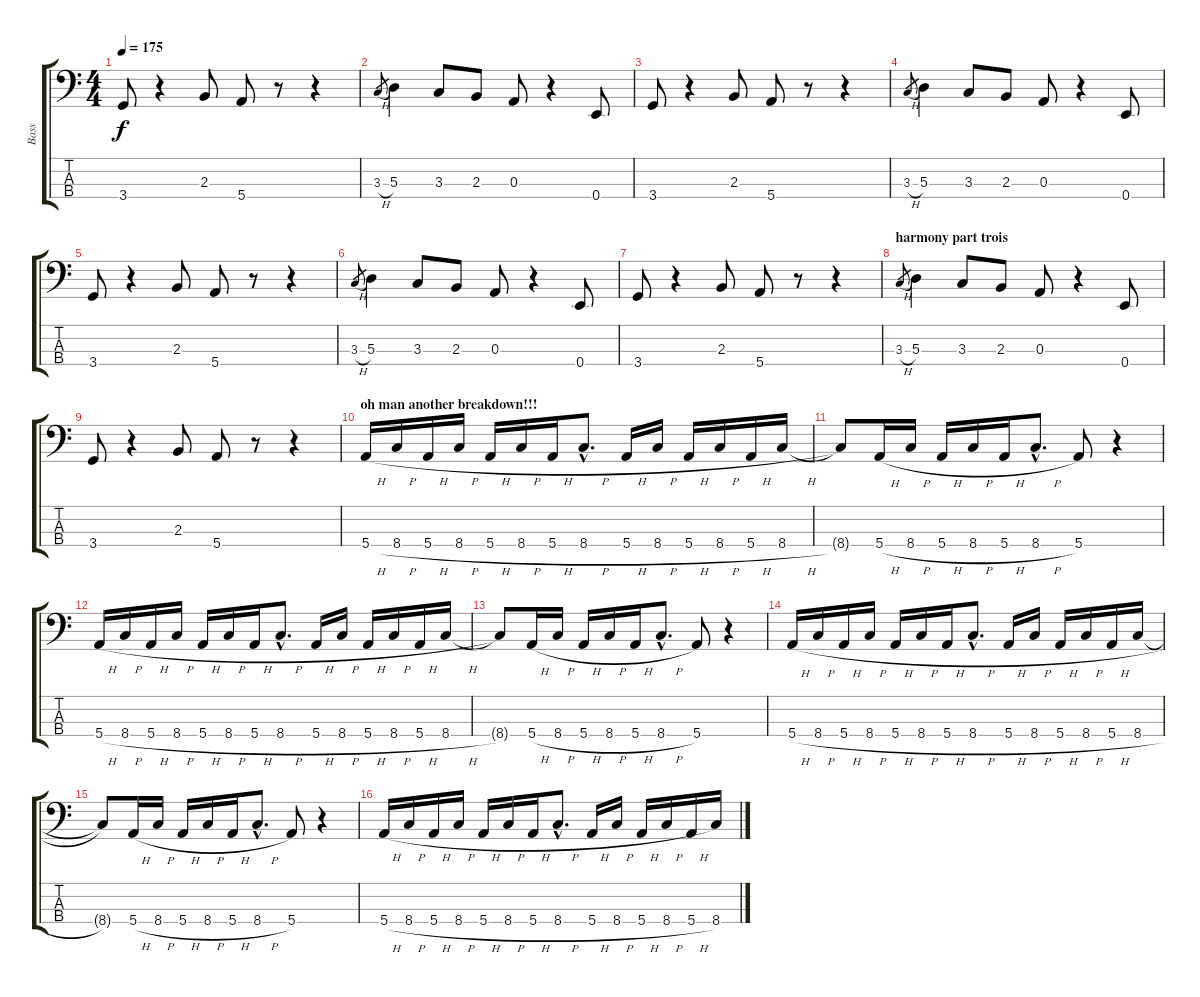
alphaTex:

\track ("Bass" "Bass") {instrument slapbass1}
\staff {score tabs}
\tuning (G2 D2 A1 E1) {hide}
\ts (4 4)
\tempo 175
\clef f4
\ks c
3.4.8{dy f} r.4 2.3.8 5.4.8 r.8 r.4 |
3.3{h}.8{gr} 5.3.4 3.3.8 2.3.8 0.3.8 r.4 0.4.8 |
3.4.8 r.4 2.3.8 5.4.8 r.8 r.4 |
3.3{h}.8{gr} 5.3.4 3.3.8 2.3.8 0.3.8 r.4 0.4.8 |
3.4.8 r.4 2.3.8 5.4.8 r.8 r.4 |
3.3{h}.8{gr} 5.3.4 3.3.8 2.3.8 0.3.8 r.4 0.4.8 |
3.4.8 r.4 2.3.8 5.4.8 r.8 r.4 |
\section ("" "harmony part trois")
3.3{h}.8{gr} 5.3.4 3.3.8 2.3.8 0.3.8 r.4 0.4.8 |
3.4.8 r.4 2.3.8 5.4.8 r.8 r.4 |
\section ("" "oh man another breakdown!!!")
5.4{h}.16 8.4{h}.16 5.4{h}.16 8.4{h}.16 5.4{h}.16 8.4{h}.16 5.4{h}.16 8.4{h hac}.8{d} 5.4{h}.16 8.4{h}.16 5.4{h}.16 8.4{h}.16 5.4{h}.16 8.4{h}.16 |
8.4{t}.8 5.4{h}.16 8.4{h}.16 5.4{h}.16 8.4{h}.16 5.4{h}.16 8.4{h hac}.8{d} 5.4.8 r.4 |
5.4{h}.16 8.4{h}.16 5.4{h}.16 8.4{h}.16 5.4{h}.16 8.4{h}.16 5.4{h}.16 8.4{h hac}.8{d} 5.4{h}.16 8.4{h}.16 5.4{h}.16 8.4{h}.16 5.4{h}.16 8.4{h}.16 |
8.4{t}.8 5.4{h}.16 8.4{h}.16 5.4{h}.16 8.4{h}.16 5.4{h}.16 8.4{h hac}.8{d} 5.4.8 r.4 |
5.4{h}.16 8.4{h}.16 5.4{h}.16 8.4{h}.16 5.4{h}.16 8.4{h}.16 5.4{h}.16 8.4{h hac}.8{d} 5.4{h}.16 8.4{h}.16 5.4{h}.16 8.4{h}.16 5.4{h}.16 8.4{h}.16 |
8.4{t}.8 5.4{h}.16 8.4{h}.16 5.4{h}.16 8.4{h}.16 5.4{h}.16 8.4{h hac}.8{d} 5.4.8 r.4 |
5.4{h}.16 8.4{h}.16 5.4{h}.16 8.4{h}.16 5.4{h}.16 8.4{h}.16 5.4{h}.16 8.4{h hac}.8{d} 5.4{h}.16 8.4{h}.16 5.4{h}.16 8.4{h}.16 5.4{h}.16 8.4{h}.16
